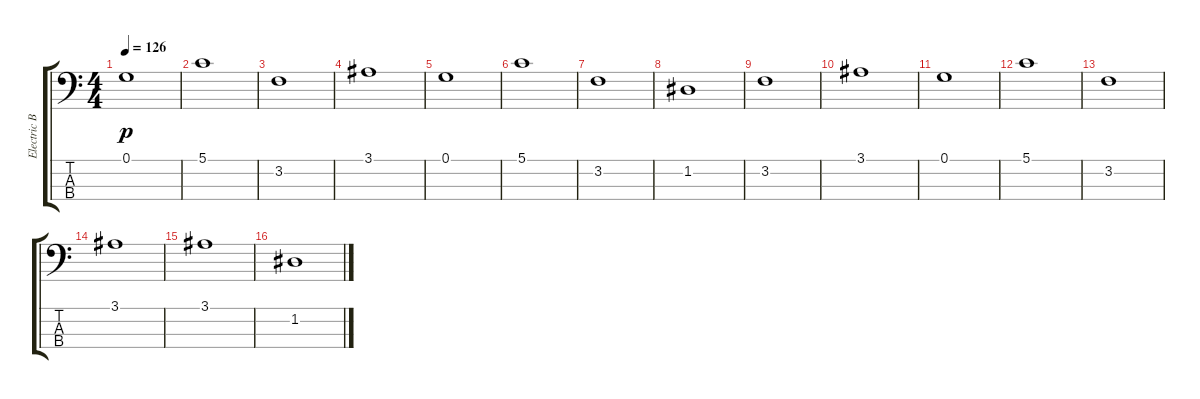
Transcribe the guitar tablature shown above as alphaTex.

\track ("Electric Bass" "Electric B") {instrument electricbassfinger}
\staff {score tabs}
\tuning (G2 D2 A1 E1) {hide}
\ts (4 4)
\tempo 126
\clef f4
\ks c
0.1.1{dy p} |
5.1.1 |
3.2.1 |
3.1.1 |
0.1.1 |
5.1.1 |
3.2.1 |
1.2.1 |
3.2.1 |
3.1.1 |
0.1.1 |
5.1.1 |
3.2.1 |
3.1.1 |
3.1.1 |
1.2.1
